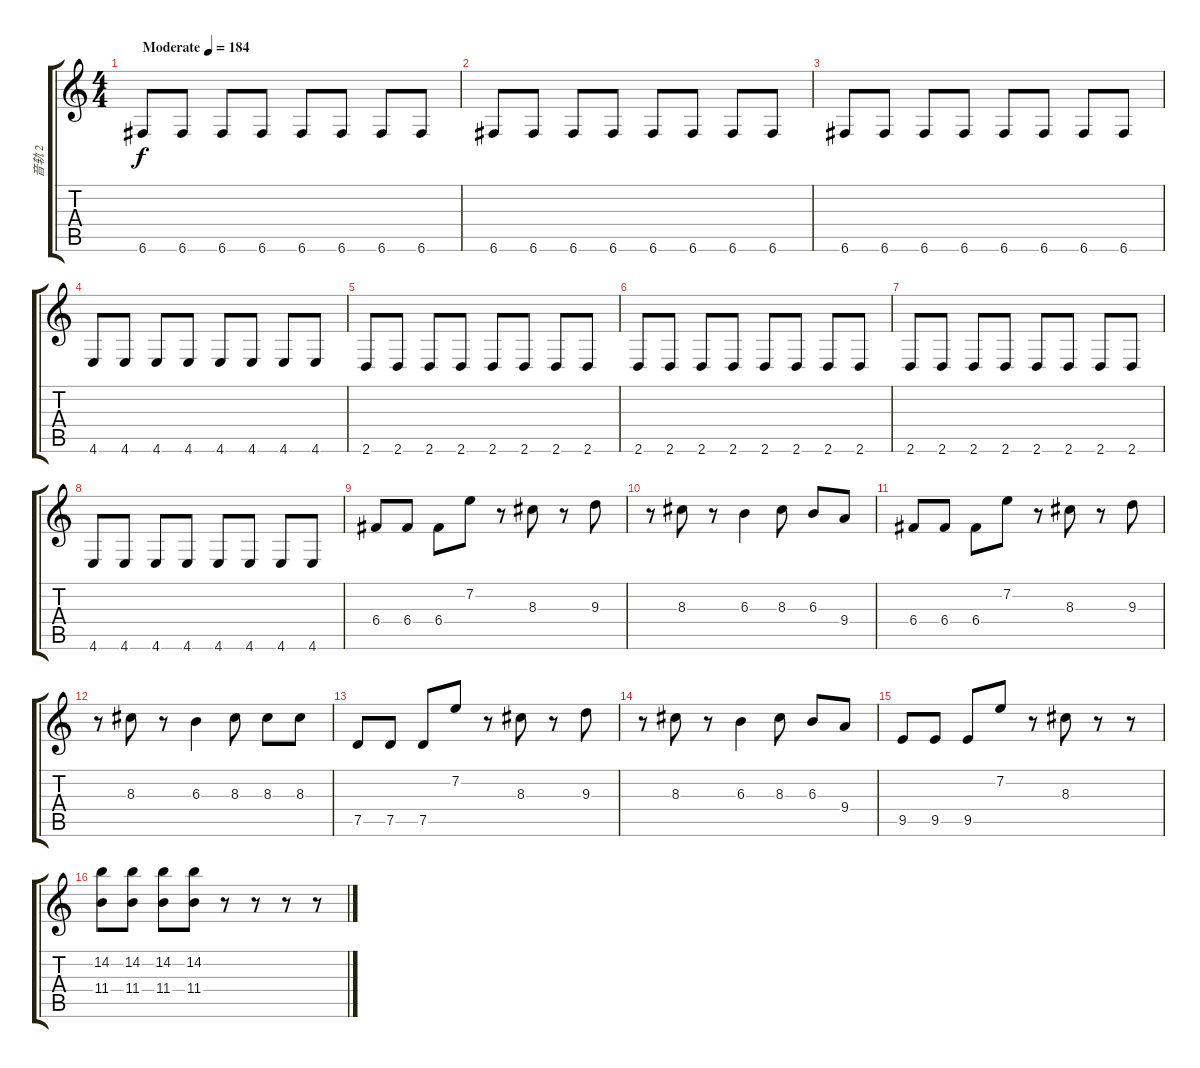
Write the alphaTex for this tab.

\track ("音轨 2" "音轨 2") {instrument distortionguitar}
\staff {score tabs}
\tuning (D4 A3 F3 C3 G2 C2) {hide}
\ts (4 4)
\tempo (184 "Moderate")
\clef g2
\ks c
6.6.8{dy f instrument distortionguitar} 6.6.8 6.6.8 6.6.8 6.6.8 6.6.8 6.6.8 6.6.8 |
6.6.8 6.6.8 6.6.8 6.6.8 6.6.8 6.6.8 6.6.8 6.6.8 |
6.6.8 6.6.8 6.6.8 6.6.8 6.6.8 6.6.8 6.6.8 6.6.8 |
4.6.8 4.6.8 4.6.8 4.6.8 4.6.8 4.6.8 4.6.8 4.6.8 |
2.6.8 2.6.8 2.6.8 2.6.8 2.6.8 2.6.8 2.6.8 2.6.8 |
2.6.8 2.6.8 2.6.8 2.6.8 2.6.8 2.6.8 2.6.8 2.6.8 |
2.6.8 2.6.8 2.6.8 2.6.8 2.6.8 2.6.8 2.6.8 2.6.8 |
4.6.8 4.6.8 4.6.8 4.6.8 4.6.8 4.6.8 4.6.8 4.6.8 |
6.4.8 6.4.8 6.4.8 7.2.8 r.8 8.3.8 r.8 9.3.8 |
r.8 8.3.8 r.8 6.3.4 8.3.8 6.3.8 9.4.8 |
6.4.8 6.4.8 6.4.8 7.2.8 r.8 8.3.8 r.8 9.3.8 |
r.8 8.3.8 r.8 6.3.4 8.3.8 8.3.8 8.3.8 |
7.5.8 7.5.8 7.5.8 7.2.8 r.8 8.3.8 r.8 9.3.8 |
r.8 8.3.8 r.8 6.3.4 8.3.8 6.3.8 9.4.8 |
9.5.8 9.5.8 9.5.8 7.2.8 r.8 8.3.8 r.8 r.8 |
(14.2 11.4).8 (14.2 11.4).8 (14.2 11.4).8 (14.2 11.4).8 r.8 r.8 r.8 r.8
